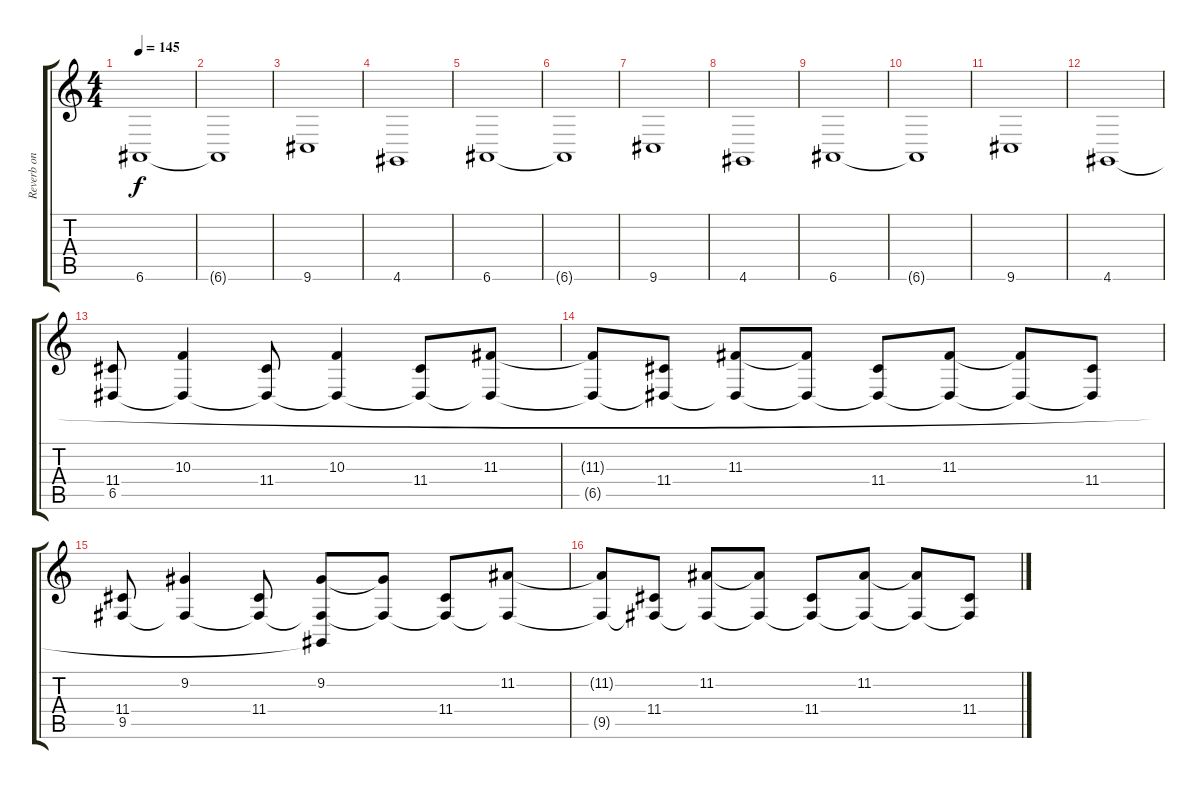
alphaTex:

\track ("Reverb on Keys/Synth" "Reverb on ") {instrument fx6goblins}
\staff {score tabs}
\tuning (E4 B3 G3 D3 A2 E2) {hide}
\ts (4 4)
\tempo 145
\clef g2
\ks c
6.6.1{dy f} |
6.6{t}.1 |
9.6.1 |
4.6.1 |
6.6.1 |
6.6{t}.1 |
9.6.1 |
4.6.1 |
6.6.1 |
6.6{t}.1 |
9.6.1 |
4.6.1 |
(11.4 6.5).8 (10.3 6.5{t}).4 (11.4 6.5{t}).8 (10.3 6.5{t}).4 (11.4 6.5{t}).8 (11.3 6.5{t}).8 |
(11.3{t} 6.5{t}).8 (11.4 6.5{t}).8 (11.3 6.5{t}).8 (11.3{t} 6.5{t}).8 (11.4 6.5{t}).8 (11.3 6.5{t}).8 (11.3{t} 6.5{t}).8 (11.4 6.5{t}).8 |
(11.4 9.5).8 (9.2 9.5{t}).4 (11.4 9.5{t}).8 (9.2 9.5{t} 4.6{t}).8 (9.2{t} 9.5{t}).8 (11.4 9.5{t}).8 (11.2 9.5{t}).8 |
(11.2{t} 9.5{t}).8 (11.4 9.5{t}).8 (11.2 9.5{t}).8 (11.2{t} 9.5{t}).8 (11.4 9.5{t}).8 (11.2 9.5{t}).8 (11.2{t} 9.5{t}).8 (11.4 9.5{t}).8
